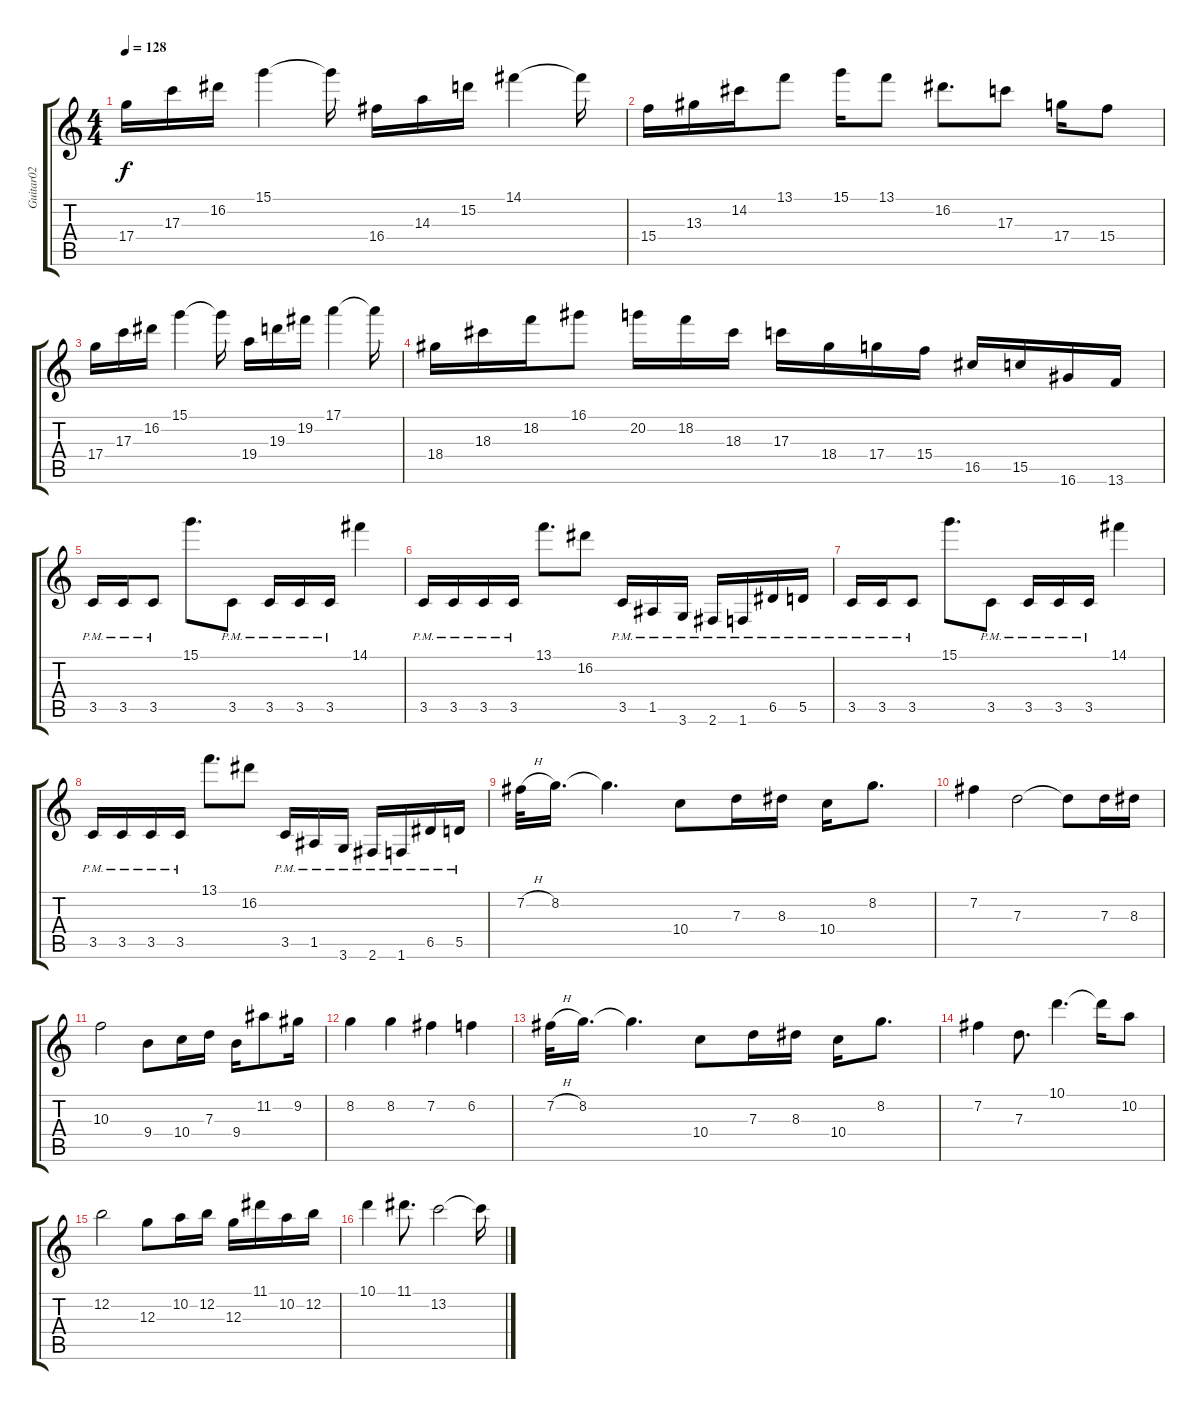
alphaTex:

\track ("Guitar02" "Guitar02") {instrument distortionguitar}
\staff {score tabs}
\tuning (E4 B3 G3 D3 A2 E2) {hide}
\ts (4 4)
\tempo 128
\clef g2
\ks c
17.4.16{dy f} 17.3.16 16.2.16 15.1.4 15.1{t}.16 16.4.16 14.3.16 15.2.16 14.1.4 14.1{t}.16 |
15.4.16 13.3.16 14.2.16 13.1.8 15.1.16 13.1.8 16.2.8{d} 17.3.8 17.4.16 15.4.8 |
17.4.16 17.3.16 16.2.16 15.1.4 15.1{t}.16 19.4.16 19.3.16 19.2.16 17.1.4 17.1{t}.16 |
18.4.16 18.3.16 18.2.16 16.1.8 20.2.16 18.2.16 18.3.16 17.3.16 18.4.16 17.4.16 15.4.16 16.5.16 15.5.16 16.6.16 13.6.16 |
3.5{pm}.16 3.5{pm}.16 3.5{pm}.8 15.1.8{d} 3.5{pm}.8 3.5{pm}.16 3.5{pm}.16 3.5{pm}.16 14.1.4 |
3.5{pm}.16 3.5{pm}.16 3.5{pm}.16 3.5{pm}.16 13.1.8{d} 16.2.8 3.5{pm}.16 1.5{pm}.16 3.6{pm}.16 2.6{pm}.16 1.6{pm}.16 6.5{pm}.16 5.5{pm}.16 |
3.5{pm}.16 3.5{pm}.16 3.5{pm}.8 15.1.8{d} 3.5{pm}.8 3.5{pm}.16 3.5{pm}.16 3.5{pm}.16 14.1.4 |
3.5{pm}.16 3.5{pm}.16 3.5{pm}.16 3.5{pm}.16 13.1.8{d} 16.2.8 3.5{pm}.16 1.5{pm}.16 3.6{pm}.16 2.6{pm}.16 1.6{pm}.16 6.5{pm}.16 5.5{pm}.16 |
7.2{h}.32 8.2.16{d} 8.2{t}.4{d} 10.4.8 7.3.16 8.3.16 10.4.16 8.2.8{d} |
7.2.4 7.3.2 7.3{t}.8 7.3.16 8.3.16 |
10.3.2 9.4.8 10.4.16 7.3.16 9.4.16 11.2.8 9.2.16 |
8.2.4 8.2.4 7.2.4 6.2.4 |
7.2{h}.32 8.2.16{d} 8.2{t}.4{d} 10.4.8 7.3.16 8.3.16 10.4.16 8.2.8{d} |
7.2.4 7.3.8{d} 10.1.4{d} 10.1{t}.16 10.2.8 |
12.2.2 12.3.8 10.2.16 12.2.16 12.3.16 11.1.16 10.2.16 12.2.16 |
10.1.4 11.1.8{d} 13.2.2 13.2{t}.16
